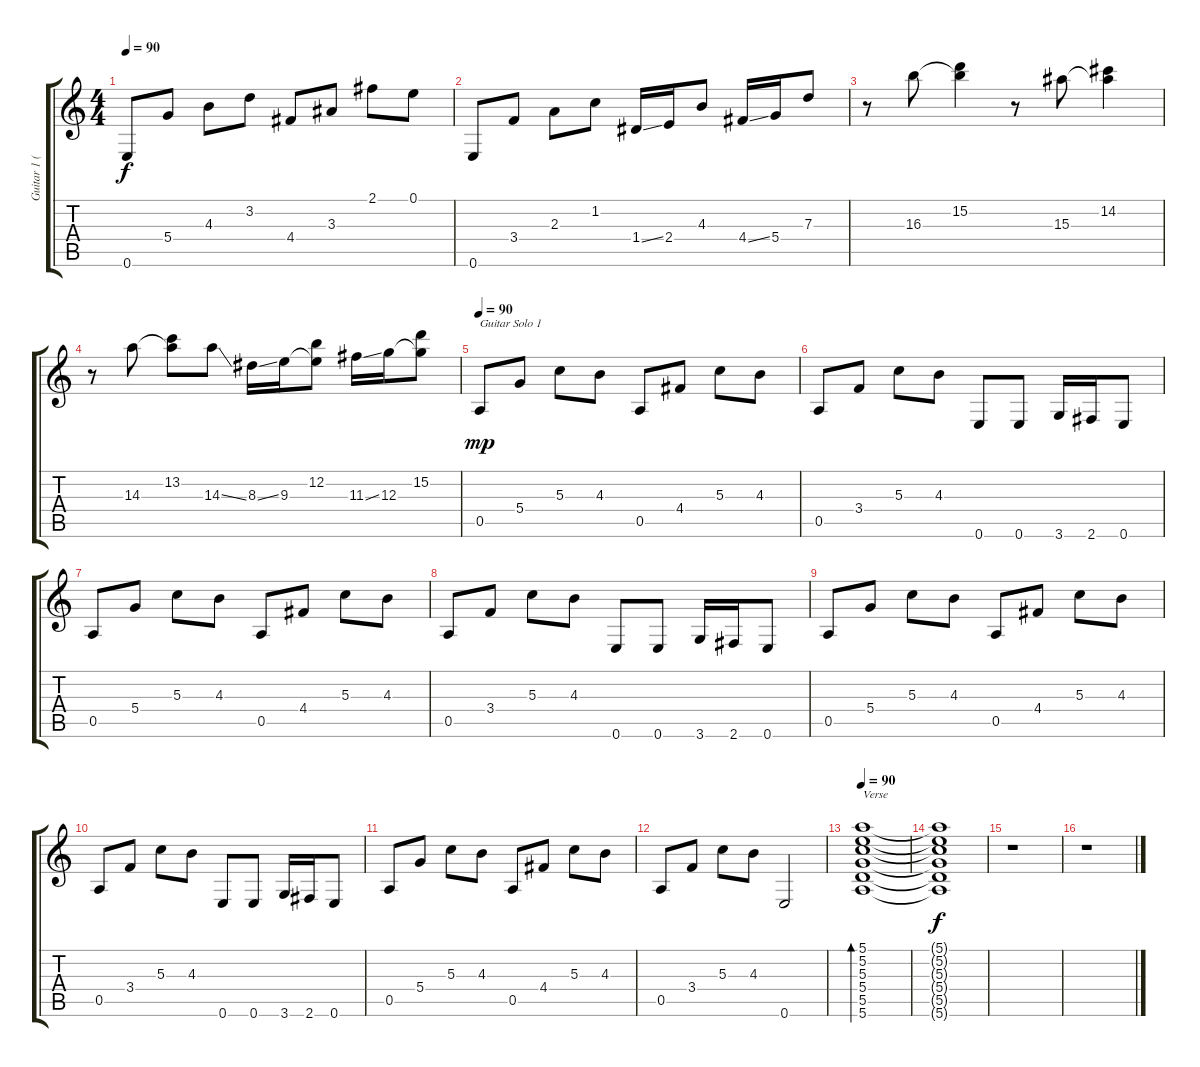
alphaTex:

\track ("Guitar 1 (Dave Mustaine)" "Guitar 1 (") {instrument distortionguitar}
\staff {score tabs}
\tuning (E4 B3 G3 D3 A2 E2) {hide}
\ts (4 4)
\tempo 90
\clef g2
\ks c
0.6.8{dy f} 5.4.8 4.3.8 3.2.8 4.4.8 3.3.8 2.1.8 0.1.8 |
0.6.8 3.4.8 2.3.8 1.2.8 1.4{ss}.16 2.4.16 4.3.8 4.4{ss}.16 5.4.16 7.3.8 |
r.8 16.3.8 (15.2 16.3{t}).4 r.8 15.3.8 (14.2 15.3{t}).4 |
r.8 14.3.8 (13.2 14.3{t}).8 14.3{ss}.8 8.3{ss}.16 9.3.16 (12.2 9.3{t}).8 11.3{ss}.16 12.3.16 (15.2 12.3{t}).8 |
\tempo 90
0.5.8{txt "Guitar Solo 1" dy mp} 5.4.8 5.3.8 4.3.8 0.5.8 4.4.8 5.3.8 4.3.8 |
0.5.8 3.4.8 5.3.8 4.3.8 0.6.8 0.6.8 3.6.16 2.6.16 0.6.8 |
0.5.8 5.4.8 5.3.8 4.3.8 0.5.8 4.4.8 5.3.8 4.3.8 |
0.5.8 3.4.8 5.3.8 4.3.8 0.6.8 0.6.8 3.6.16 2.6.16 0.6.8 |
0.5.8 5.4.8 5.3.8 4.3.8 0.5.8 4.4.8 5.3.8 4.3.8 |
0.5.8 3.4.8 5.3.8 4.3.8 0.6.8 0.6.8 3.6.16 2.6.16 0.6.8 |
0.5.8 5.4.8 5.3.8 4.3.8 0.5.8 4.4.8 5.3.8 4.3.8 |
0.5.8 3.4.8 5.3.8 4.3.8 0.6.2 |
\tempo 90
(5.1 5.2 5.3 5.4 5.5 5.6).1{bd 240 txt "Verse" volume 0} |
(5.1{t} 5.2{t} 5.3{t} 5.4{t} 5.5{t} 5.6{t}).1{dy f} |
r.1 |
r.1{volume 15}
